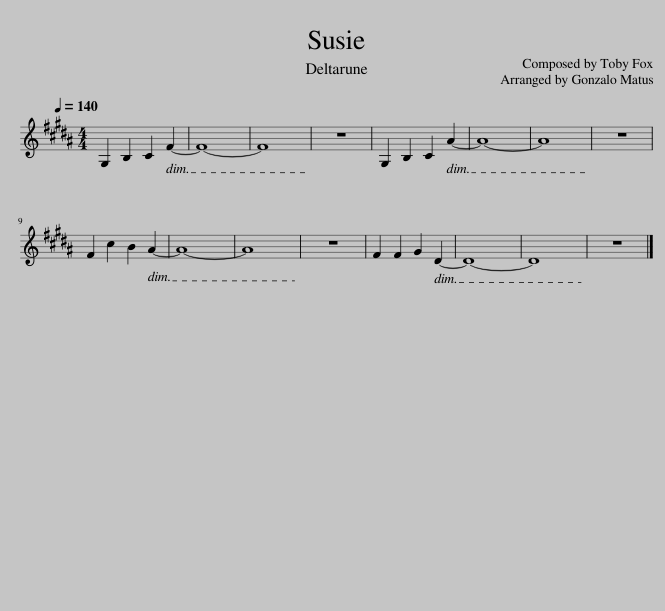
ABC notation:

X:1
L:1/8
Q:1/4=140
M:4/4
I:linebreak $
K:B
V:1 treble
V:1
 G,2 B,2 C2 F2- | F8- | F8 | z8 | G,2 B,2 C2 A2- | %5
 A8- | A8 | z8 |$ F2 c2 B2 A2- | A8- | %10
 A8 | z8 | F2 F2 G2 D2- | D8- | D8 | %15
 z8 |] %16
